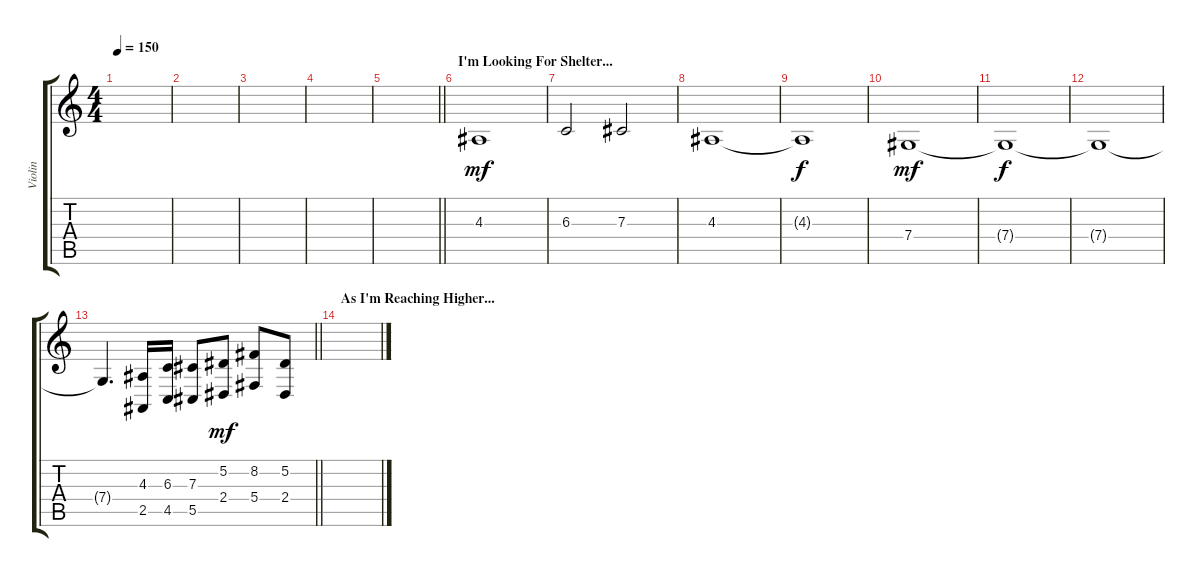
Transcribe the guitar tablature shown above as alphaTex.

\track ("Violin" "Violin") {instrument violin}
\staff {score tabs}
\tuning (Eb4 Bb3 Gb3 Db3 Ab2 Eb2) {hide}
\ts (4 4)
\tempo 150
\clef g2
\ks c
|
|
|
|
\barLineRight lightlight
|
\section ("" "I'm Looking For Shelter...")
4.3.1{dy mf volume 8} |
6.3.2 7.3.2 |
4.3.1{volume 6} |
4.3{t}.1{dy f volume 4} |
7.4.1{dy mf volume 7} |
7.4{t}.1{dy f} |
7.4{t}.1{volume 4} |
\barLineRight lightlight
7.4{t}.4{d} (4.3 2.5).16{volume 5} (6.3 4.5).16 (7.3 5.5).8 (5.2 2.4).8{dy mf} (8.2 5.4).8 (5.2 2.4).8 |
\section ("" "As I'm Reaching Higher...")
